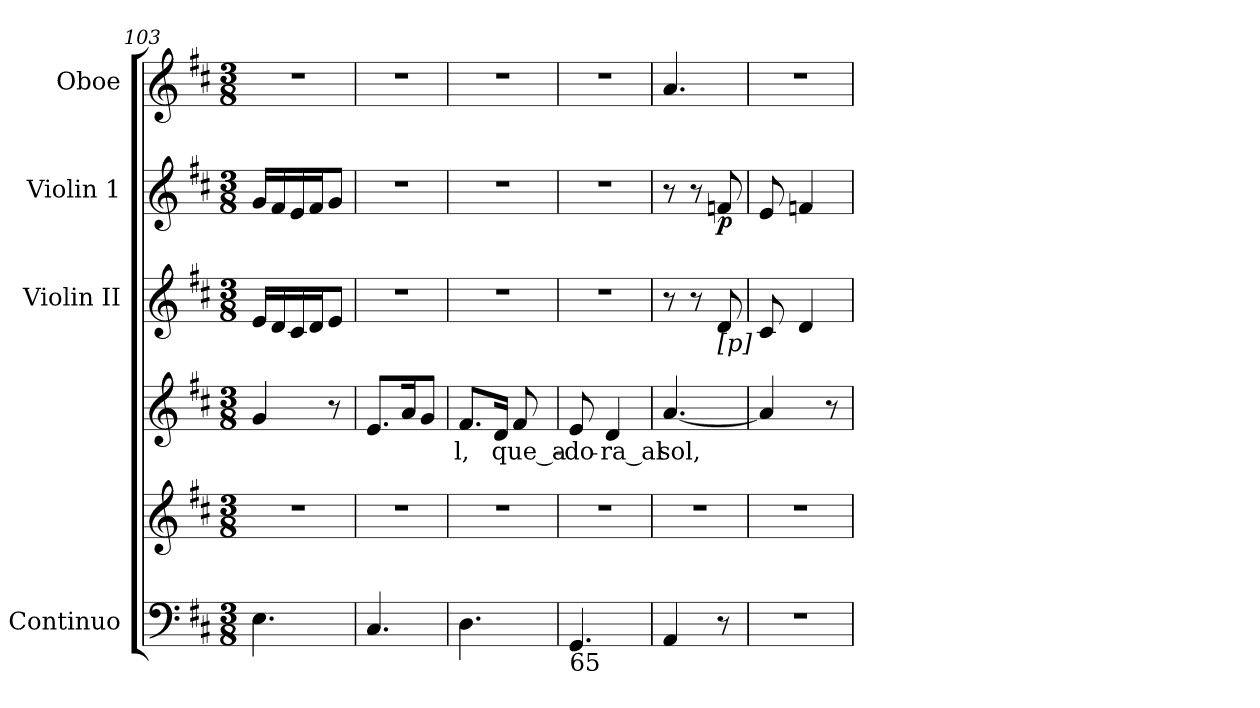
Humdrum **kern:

**kern	**kern	**kern	**text	**kern	**kern	**dynam	**kern
*part5	*part5	*part4	*part4	*part3	*part2	*part2	*part1
*staff6	*staff5	*staff4	*staff4	*staff3	*staff2	*staff2	*staff1
*I"Continuo	*	*I""Contr- alto"	*	*I"Violin II	*I"Violin 1	*	*I"Oboe
*I'Cont.	*	*I'A.	*	*I'Vln. II	*I'Vln. 1	*	*I'Ob.
*clefF4	*clefG2	*clefG2	*	*clefG2	*clefG2	*	*clefG2
*k[f#c#]	*k[f#c#]	*k[f#c#]	*	*k[f#c#]	*k[f#c#]	*	*k[f#c#]
*D:	*D:	*D:	*	*D:	*D:	*	*D:
*M3/8	*M3/8	*M3/8	*	*M3/8	*M3/8	*	*M3/8
=103	=103	=103	=103	=103	=103	=103	=103
!	!LO:N:vis=1	!	!	!	!	!	!LO:N:vis=1
4.Ei\	4.r	4gi/	.	16ei/LL	16gi/LL	.	4.r
.	.	.	.	16di/	16f#i/	.	.
.	.	.	.	16c#i/	16ei/	.	.
.	.	.	.	16di/J	16f#i/J	.	.
.	.	8r	.	8ei/J	8gi/J	.	.
=104	=104	=104	=104	=104	=104	=104	=104
!	!LO:N:vis=1	!	!	!LO:N:vis=1	!LO:N:vis=1	!	!LO:N:vis=1
4.C#i/	4.r	8.ei/L	.	4.r	4.r	.	4.r
.	.	16ai/k	.	.	.	.	.
.	.	8gi/J	.	.	.	.	.
=105	=105	=105	=105	=105	=105	=105	=105
!	!LO:N:vis=1	!	!	!	!	!	!
!	!	!	!LO:LY:b:color=#000000	!LO:N:vis=1	!LO:N:vis=1	!	!LO:N:vis=1
4.Di\	4.r	8.f#i/L	-l,	4.r	4.r	.	4.r
.	.	16di/Jk	.	.	.	.	.
!	!	!	!LO:LY:b:color=#000000	!	!	!	!
.	.	8f#i/	que_a-	.	.	.	.
=106	=106	=106	=106	=106	=106	=106	=106
!	!LO:N:vis=1	!	!	!	!	!	!
!LO:TX:b:t=65	!	!	!	!	!	!	!
!	!	!	!LO:LY:b:color=#000000	!LO:N:vis=1	!LO:N:vis=1	!	!LO:N:vis=1
4.GGi/	4.r	8ei/	-do-	4.r	4.r	.	4.r
!	!	!	!LO:LY:b:color=#000000	!	!	!	!
.	.	4di/	-ra_al	.	.	.	.
!!LO:LB:g=z
=107	=107	=107	=107	=107	=107	=107	=107
!	!LO:N:vis=1	!	!	!	!	!	!
!	!	!	!LO:LY:b:color=#000000	!	!	!	!
4AAi/	4.r	[4.ai/	sol,	8r	8r	.	4.ai/
.	.	.	.	8r	8r	.	.
!	!	!	!	!LO:TX:b:t=[p]	!	!	!
8r	.	.	.	8di/	8fni/	p	.
=108	=108	=108	=108	=108	=108	=108	=108
!LO:N:vis=1	!LO:N:vis=1	!	!	!	!	!	!LO:N:vis=1
4.r	4.r	4ai/]	.	8c#i/	8ei/	.	4.r
.	.	.	.	4di/	4fni/	.	.
.	.	8r	.	.	.	.	.
=	=	=	=	=	=	=	=
*-	*-	*-	*-	*-	*-	*-	*-
